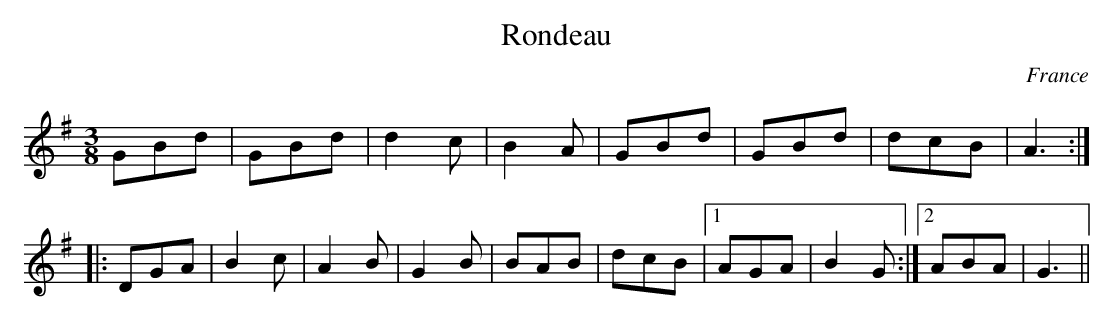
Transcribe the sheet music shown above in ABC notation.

X:1
T:Rondeau
L:1/8
M:3/8
O:France
K:G major
GBd|GBd|d2c|B2A|GBd|GBd|dcB|A3:|
|:DGA|B2c|A2B|G2B|BAB|dcB|1 AGA|B2G:|2 ABA|G3||
